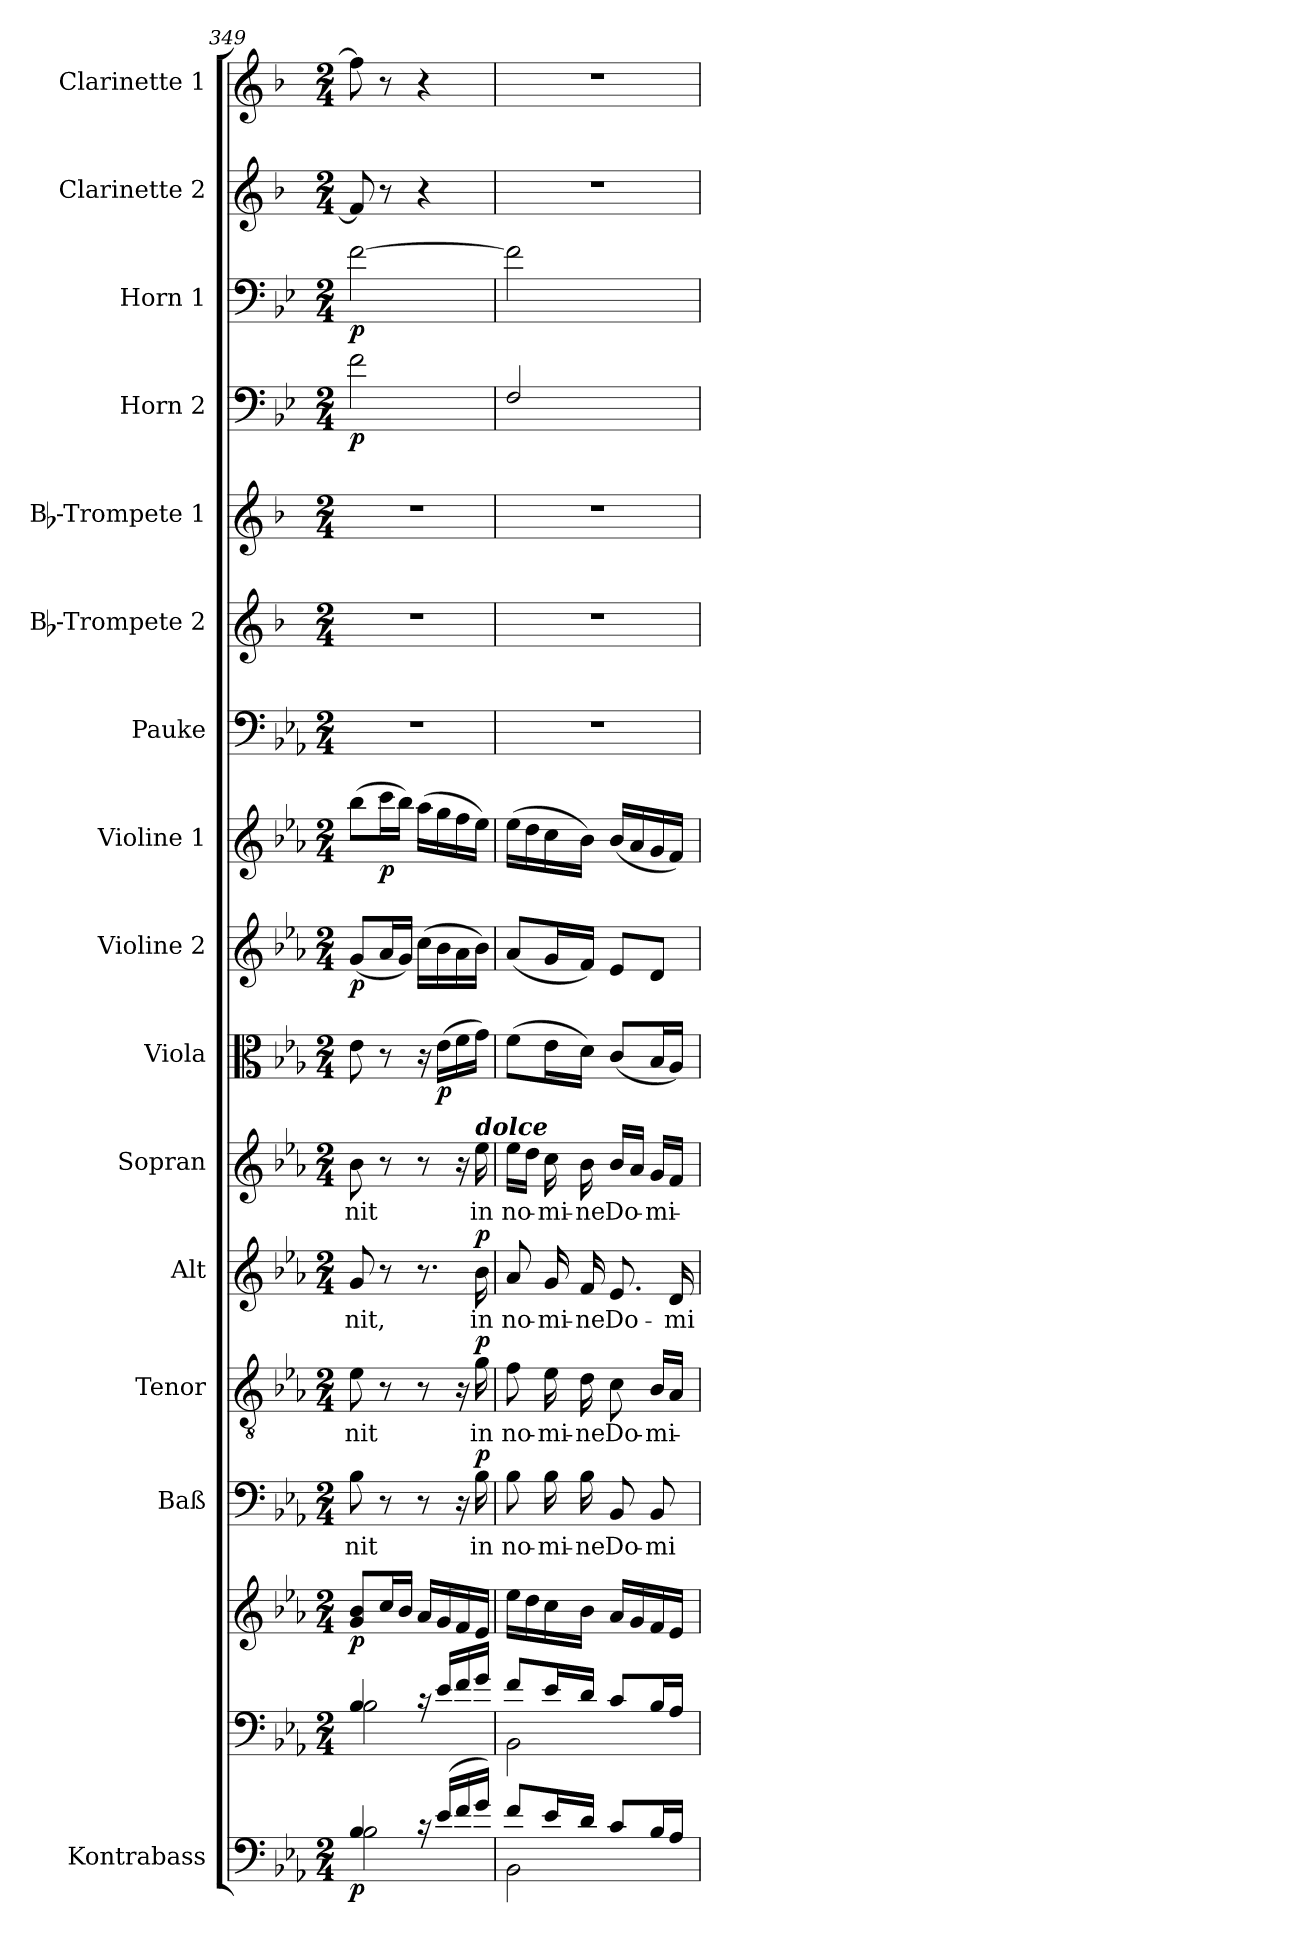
**kern	**dynam	**kern	**kern	**dynam	**kern	**text	**dynam	**kern	**text	**dynam	**kern	**text	**dynam	**kern	**text	**kern	**dynam	**kern	**dynam	**kern	**dynam	**kern	**kern	**kern	**kern	**dynam	**kern	**dynam	**kern	**kern
*part16	*part16	*part15	*part15	*part15	*part14	*part14	*part14	*part13	*part13	*part13	*part12	*part12	*part12	*part11	*part11	*part10	*part10	*part9	*part9	*part8	*part8	*part7	*part6	*part5	*part4	*part4	*part3	*part3	*part2	*part1
*staff17	*staff17	*staff16	*staff15	*staff15/16	*staff14	*staff14	*staff14	*staff13	*staff13	*staff13	*staff12	*staff12	*staff12	*staff11	*staff11	*staff10	*staff10	*staff9	*staff9	*staff8	*staff8	*staff7	*staff6	*staff5	*staff4	*staff4	*staff3	*staff3	*staff2	*staff1
*I"Kontrabass	*	*	*	*	*I"Baß	*	*	*I"Tenor	*	*	*I"Alt	*	*	*I"Sopran	*	*I"Viola	*	*I"Violine 2	*	*I"Violine 1	*	*I"Pauke	*I"Bb-Trompete 2	*I"Bb-Trompete 1	*I"Horn 2	*	*I"Horn 1	*	*I"Clarinette 2	*I"Clarinette 1
*I'Kb.	*	*	*	*	*I'Baß	*	*	*I'Ten	*	*	*I'Alt	*	*	*I'Sop	*	*I'Vla.	*	*I'Vln. 2	*	*I'Vln. 1	*	*I'Pk.	*I'Bb Trp. 2	*I'Bb Trp. 1	*I'Hrn. 2	*	*I'Hrn. 1	*	*I'Cl. 2	*I'Cl. 1
!!LO:PB:g=z
*clefF4	*	*clefF4	*clefG2	*	*clefF4	*	*	*clefGv2	*	*	*clefG2	*	*	*clefG2	*	*clefC3	*	*clefG2	*	*clefG2	*	*clefF4	*clefG2	*clefG2	*clefF4	*	*clefF4	*	*clefG2	*clefG2
*ITrd7c12	*	*	*	*	*	*	*	*	*	*	*	*	*	*	*	*	*	*	*	*	*	*	*ITrd1c2	*ITrd1c2	*ITrd4c7	*	*ITrd4c7	*	*ITrd1c2	*ITrd1c2
*k[b-e-a-]	*	*k[b-e-a-]	*k[b-e-a-]	*	*k[b-e-a-]	*	*	*k[b-e-a-]	*	*	*k[b-e-a-]	*	*	*k[b-e-a-]	*	*k[b-e-a-]	*	*k[b-e-a-]	*	*k[b-e-a-]	*	*k[b-e-a-]	*k[b-e-a-]	*k[b-e-a-]	*k[b-e-a-]	*	*k[b-e-a-]	*	*k[b-e-a-]	*k[b-e-a-]
*E-:	*	*E-:	*E-:	*	*E-:	*	*	*E-:	*	*	*E-:	*	*	*E-:	*	*E-:	*	*E-:	*	*E-:	*	*E-:	*E-:	*E-:	*E-:	*	*E-:	*	*E-:	*E-:
*M2/4	*	*M2/4	*M2/4	*	*M2/4	*	*	*M2/4	*	*	*M2/4	*	*	*M2/4	*	*M2/4	*	*M2/4	*	*M2/4	*	*M2/4	*M2/4	*M2/4	*M2/4	*	*M2/4	*	*M2/4	*M2/4
=349	=349	=349	=349	=349	=349	=349	=349	=349	=349	=349	=349	=349	=349	=349	=349	=349	=349	=349	=349	=349	=349	=349	=349	=349	=349	=349	=349	=349	=349	=349
*^	*	*^	*	*	*	*	*	*	*	*	*	*	*	*	*	*	*	*	*	*	*	*	*	*	*	*	*	*	*	*
!	!	!LO:DY:b	!	!	!	!LO:DY:b	!	!LO:LY:b	!	!	!LO:LY:b	!	!	!LO:LY:b	!	!	!LO:LY:b	!	!	!	!LO:DY:b	!	!	!	!	!	!	!LO:DY:b	!	!LO:DY:b	!	!
4BB-/	2BB-\	p	4B-/	2B-\	8g/ 8b-/L	p	8B-\	-nit	.	8e-\	-nit	.	8g/	-nit,	.	8b-\	-nit	8e-\	.	(<8g/L	p	(>8bb-\L	.	2r	2r	2r	2B-\	p	[2B-\	p	8e-/]	8ee-\]
!	!	!	!	!	!	!	!	!	!	!	!	!	!	!	!	!	!	!	!	!	!	!	!LO:DY:b	!	!	!	!	!	!	!	!	!
.	.	.	.	.	16cc/L	.	8r	.	.	8r	.	.	8r	.	.	8r	.	8r	.	16a-/L	.	16ccc\L	p	.	.	.	.	.	.	.	8r	8r
.	.	.	.	.	16b-/JJ	.	.	.	.	.	.	.	.	.	.	.	.	.	.	16g/JJ)	.	16bb-\JJ)	.	.	.	.	.	.	.	.	.	.
16rc	.	.	16rc	.	16a-/LL	.	8r	.	.	8r	.	.	8.r	.	.	8r	.	16r	.	(>16cc\LL	.	(>16aa-\LL	.	.	.	.	.	.	.	.	4r	4r
!	!	!	!	!	!	!	!	!	!	!	!	!	!	!	!	!	!	!	!LO:DY:b	!	!	!	!	!	!	!	!	!	!	!	!	!
(>16E-/LL	.	.	16e-/LL	.	16g/	.	.	.	.	.	.	.	.	.	.	.	.	(>16e-\LL	p	16b-\	.	16gg\	.	.	.	.	.	.	.	.	.	.
16F/	.	.	16f/	.	16f/	.	16r	.	.	16r	.	.	.	.	.	16r	.	16f\	.	16a-\	.	16ff\	.	.	.	.	.	.	.	.	.	.
!	!	!	!	!	!	!	!	!	!	!	!	!	!	!	!	!LO:TX:a:Bi:t=dolce	!	!	!	!	!	!	!	!	!	!	!	!	!	!	!	!
!	!	!	!	!	!	!	!	!LO:LY:b	!LO:DY:a	!	!LO:LY:b	!LO:DY:a	!	!LO:LY:b	!LO:DY:a	!	!LO:LY:b	!	!	!	!	!	!	!	!	!	!	!	!	!	!	!
16G/JJ)	.	.	16g/JJ	.	16e-/JJ	.	16B-\	in	p	16g\	in	p	16b-\	in	p	16ee-\	in	16g\JJ)	.	16b-\JJ)	.	16ee-\JJ)	.	.	.	.	.	.	.	.	.	.
=350	=350	=350	=350	=350	=350	=350	=350	=350	=350	=350	=350	=350	=350	=350	=350	=350	=350	=350	=350	=350	=350	=350	=350	=350	=350	=350	=350	=350	=350	=350	=350	=350
!	!	!	!	!	!	!	!	!LO:LY:b	!	!	!LO:LY:b	!	!	!LO:LY:b	!	!	!LO:LY:b	!	!	!	!	!	!	!	!	!	!	!	!	!	!	!
8F/L	2BBB-\	.	8f/L	2BB-\	16ee-\LL	.	8B-\	no-	.	8f\	no-	.	8a-/	no-	.	16ee-\LL	no-	(>8f\L	.	(<8a-/L	.	(>16ee-\LL	.	2r	2r	2r	2BB-/	.	2B-\]	.	2r	2r
.	.	.	.	.	16dd\	.	.	.	.	.	.	.	.	.	.	16dd\JJ	.	.	.	.	.	16dd\	.	.	.	.	.	.	.	.	.	.
!	!	!	!	!	!	!	!	!LO:LY:b	!	!	!LO:LY:b	!	!	!LO:LY:b	!	!	!LO:LY:b	!	!	!	!	!	!	!	!	!	!	!	!	!	!	!
16E-/L	.	.	16e-/L	.	16cc\	.	16B-\	-mi-	.	16e-\	-mi-	.	16g/	-mi-	.	16cc\	-mi-	16e-\L	.	16g/L	.	16cc\	.	.	.	.	.	.	.	.	.	.
!	!	!	!	!	!	!	!	!LO:LY:b	!	!	!LO:LY:b	!	!	!LO:LY:b	!	!	!LO:LY:b	!	!	!	!	!	!	!	!	!	!	!	!	!	!	!
16D/JJ	.	.	16d/JJ	.	16b-\JJ	.	16B-\	-ne	.	16d\	-ne	.	16f/	-ne	.	16b-\	-ne	16d\JJ)	.	16f/JJ)	.	16b-\JJ)	.	.	.	.	.	.	.	.	.	.
!	!	!	!	!	!	!	!	!LO:LY:b	!	!	!LO:LY:b	!	!	!LO:LY:b	!	!	!LO:LY:b	!	!	!	!	!	!	!	!	!	!	!	!	!	!	!
8C/L	.	.	8c/L	.	16a-/LL	.	8BB-/	Do-	.	8c\	Do-	.	8.e-/	Do-	.	16b-/LL	Do-	(<8c/L	.	8e-/L	.	(<16b-/LL	.	.	.	.	.	.	.	.	.	.
.	.	.	.	.	16g/	.	.	.	.	.	.	.	.	.	.	16a-/JJ	.	.	.	.	.	16a-/	.	.	.	.	.	.	.	.	.	.
!	!	!	!	!	!	!	!	!LO:LY:b	!	!	!LO:LY:b	!	!	!	!	!	!LO:LY:b	!	!	!	!	!	!	!	!	!	!	!	!	!	!	!
16BB-/L	.	.	16B-/L	.	16f/	.	8BB-/	-mi-	.	16B-/LL	-mi-	.	.	.	.	16g/LL	-mi-	16B-/L	.	8d/J	.	16g/	.	.	.	.	.	.	.	.	.	.
!	!	!	!	!	!	!	!	!	!	!	!	!	!	!LO:LY:b	!	!	!	!	!	!	!	!	!	!	!	!	!	!	!	!	!	!
16AA-/JJ	.	.	16A-/JJ	.	16e-/JJ	.	.	.	.	16A-/JJ	.	.	16d/	-mi-	.	16f/JJ	.	16A-/JJ)	.	.	.	16f/JJ)	.	.	.	.	.	.	.	.	.	.
*v	*v	*	*	*	*	*	*	*	*	*	*	*	*	*	*	*	*	*	*	*	*	*	*	*	*	*	*	*	*	*	*	*
*	*	*v	*v	*	*	*	*	*	*	*	*	*	*	*	*	*	*	*	*	*	*	*	*	*	*	*	*	*	*	*	*
=	=	=	=	=	=	=	=	=	=	=	=	=	=	=	=	=	=	=	=	=	=	=	=	=	=	=	=	=	=	=
*-	*-	*-	*-	*-	*-	*-	*-	*-	*-	*-	*-	*-	*-	*-	*-	*-	*-	*-	*-	*-	*-	*-	*-	*-	*-	*-	*-	*-	*-	*-
